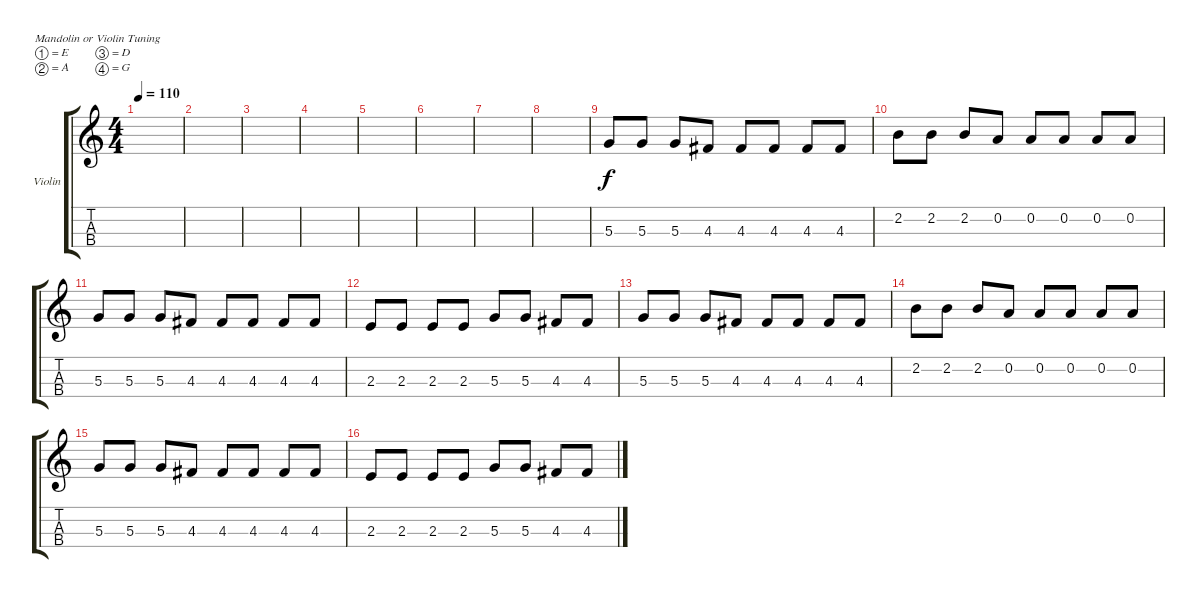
\defaultSystemsLayout 4
\bracketExtendMode groupsimilarinstruments
\firstSystemTrackNameOrientation horizontal
\otherSystemsTrackNameOrientation horizontal
\track ("Violin" "Violin") {instrument violin}
\staff {score tabs}
\tuning (E5 A4 D4 G3)
\ts (4 4)
\tempo 110
\clef g2
\scale
0.487395
\ks c
|
\scale
0.256303 |
\scale
0.256303 |
\scale
0.333333 |
\scale
0.333333 |
\scale
0.333333 |
\scale
0.333333 |
\scale
0.333333 |
\scale
0.333333 5.3.8 5.3.8 5.3.8 4.3.8 4.3.8 4.3.8 4.3.8 4.3.8 |
\scale
0.333333 2.2.8 2.2.8 2.2.8 0.2.8 0.2.8 0.2.8 0.2.8 0.2.8 |
\scale
0.333333 5.3.8 5.3.8 5.3.8 4.3.8 4.3.8 4.3.8 4.3.8 4.3.8 |
\scale
0.333333 2.3.8 2.3.8 2.3.8 2.3.8 5.3.8 5.3.8 4.3.8 4.3.8 |
\scale
0.333333 5.3.8 5.3.8 5.3.8 4.3.8 4.3.8 4.3.8 4.3.8 4.3.8 |
\scale
0.333333 2.2.8 2.2.8 2.2.8 0.2.8 0.2.8 0.2.8 0.2.8 0.2.8 |
\scale
0.333333 5.3.8 5.3.8 5.3.8 4.3.8 4.3.8 4.3.8 4.3.8 4.3.8 |
\scale
0.333333 2.3.8 2.3.8 2.3.8 2.3.8 5.3.8 5.3.8 4.3.8 4.3.8
